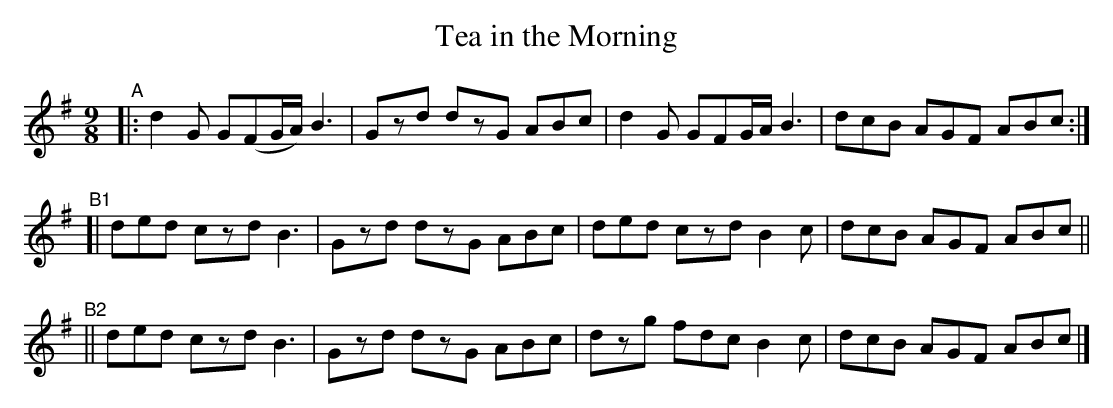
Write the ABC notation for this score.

X:1
T: Tea in the Morning
M: 9/8
L: 1/8
K: G
"^A" |: d2G G(FG/A/) B3 | Gzd dzG ABc | d2G GFG/A/ B3 | dcB AGF ABc :|
"^B1"[| ded czd B3 | Gzd dzG ABc | ded czd B2c | dcB AGF ABc ||
"^B2"|| ded czd B3 | Gzd dzG ABc | dzg fdc B2c | dcB AGF ABc |]
